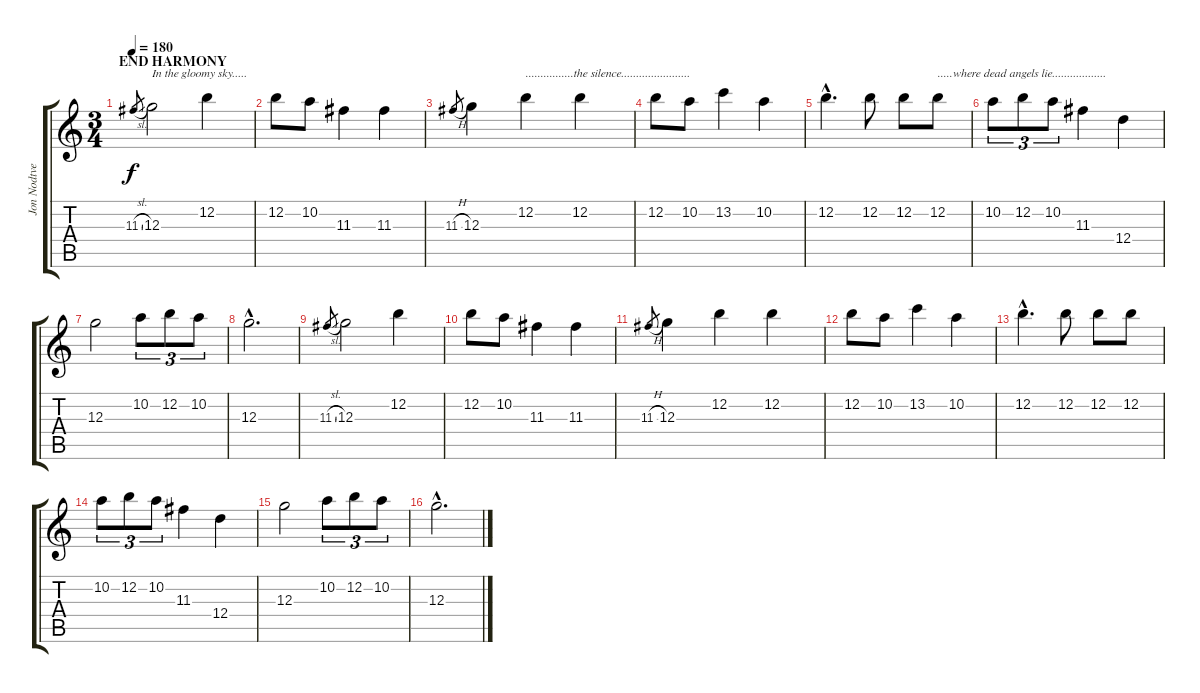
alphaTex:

\track ("Jon Nodtveidt (LEAD)" "Jon Nodtve") {instrument distortionguitar}
\staff {score tabs}
\tuning (E4 B3 G3 D3 A2 E2) {hide}
\ts (3 4)
\section ("" "END HARMONY")
\tempo 180
\clef g2
\ks c
11.3{sl}.8{gr dy f} 12.3.2{txt "In the gloomy sky....." volume 12} 12.2.4 |
12.2.8 10.2.8 11.3.4 11.3.4 |
11.3{h}.8{gr} 12.3.4 12.2.4{txt "................the silence......................."} 12.2.4 |
12.2.8 10.2.8 13.2.4 10.2.4 |
12.2{hac}.4{d} 12.2.8 12.2.8 12.2.8{txt ".....where dead angels lie.................."} |
10.2.8{tu (3 2)} 12.2.8{tu (3 2)} 10.2.8{tu (3 2)} 11.3.4 12.4.4 |
12.3.2 10.2.8{tu (3 2)} 12.2.8{tu (3 2)} 10.2.8{tu (3 2)} |
12.3{hac}.2{d} |
11.3{sl}.8{gr} 12.3.2{volume 16} 12.2.4 |
12.2.8 10.2.8 11.3.4 11.3.4 |
11.3{h}.8{gr} 12.3.4 12.2.4 12.2.4 |
12.2.8 10.2.8 13.2.4 10.2.4 |
12.2{hac}.4{d} 12.2.8 12.2.8 12.2.8 |
10.2.8{tu (3 2)} 12.2.8{tu (3 2)} 10.2.8{tu (3 2)} 11.3.4 12.4.4 |
12.3.2 10.2.8{tu (3 2)} 12.2.8{tu (3 2)} 10.2.8{tu (3 2)} |
12.3{hac}.2{d}
